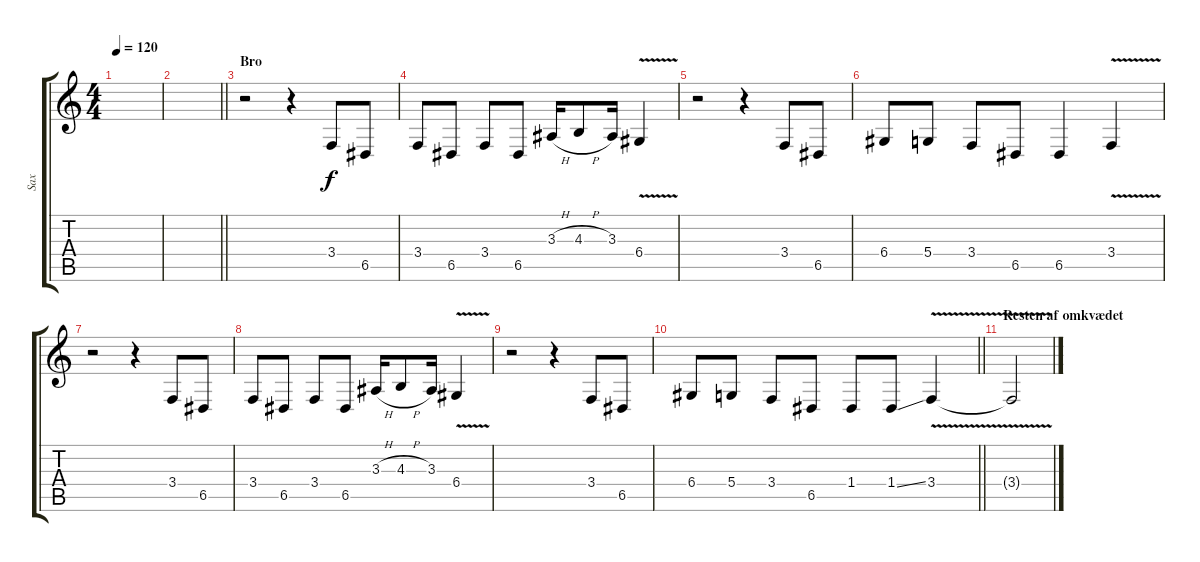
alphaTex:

\track ("Sax" "Sax") {instrument altosax}
\staff {score tabs}
\tuning (E4 B3 G3 D3 A2 E2) {hide}
\ts (4 4)
\tempo 120
\clef g2
\ks c
|
\barLineRight lightlight
|
\section ("" "Bro")
r.2 r.4 3.4.8 6.5.8 |
3.4.8 6.5.8 3.4.8 6.5.8 3.3{h}.16 4.3{h}.8 3.3.16 6.4{v}.4 |
r.2 r.4 3.4.8 6.5.8 |
6.4.8 5.4.8 3.4.8 6.5.8 6.5.4 3.4{v}.4 |
r.2 r.4 3.4.8 6.5.8 |
3.4.8 6.5.8 3.4.8 6.5.8 3.3{h}.16 4.3{h}.8 3.3.16 6.4{v}.4 |
r.2 r.4 3.4.8 6.5.8 |
\barLineRight lightlight
6.4.8 5.4.8 3.4.8 6.5.8 1.4.8 1.4{ss}.8 3.4{v}.4 |
\section ("" "Resten af omkvædet")
3.4{t}.2
